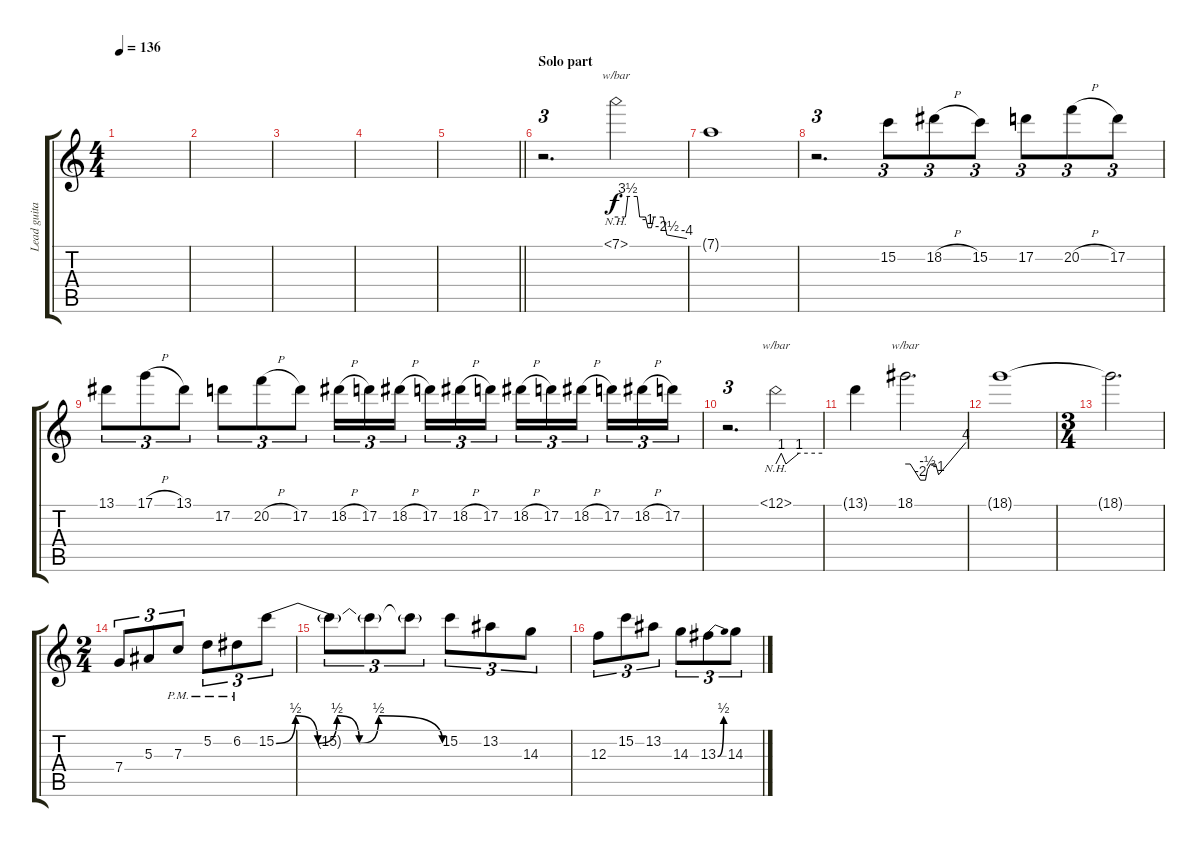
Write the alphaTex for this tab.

\track ("Lead guitar" "Lead guita") {instrument distortionguitar}
\staff {score tabs}
\tuning (D4 A3 F3 C3 G2 C2) {hide}
\ts (4 4)
\tempo 136
\clef g2
\ks c
|
|
|
|
\barLineRight lightlight
|
\section ("" "Solo part")
r.2{d tu (3 2)} 7.1{nh}.2{tbe (custom default 0 0 8 0 10 14 18 14 20 0 25 0 27 -4 30 -4 32 0 40 0 43 -10 60 -16)} |
7.1{t}.1 |
r.2{d tu (3 2)} 15.2.8{tu (3 2)} 18.2{h}.8{tu (3 2)} 15.2.8{tu (3 2)} 17.2.8{tu (3 2)} 20.2{h}.8{tu (3 2)} 17.2.8{tu (3 2)} |
13.1.8{tu (3 2)} 17.1{h}.8{tu (3 2)} 13.1.8{tu (3 2)} 17.2.8{tu (3 2)} 20.2{h}.8{tu (3 2)} 17.2.8{tu (3 2)} 18.2{h}.16{tu (3 2)} 17.2.16{tu (3 2)} 18.2{h}.16{tu (3 2) beam splitsecondary} 17.2.16{tu (3 2)} 18.2{h}.16{tu (3 2)} 17.2.16{tu (3 2)} 18.2{h}.16{tu (3 2)} 17.2.16{tu (3 2)} 18.2{h}.16{tu (3 2) beam splitsecondary} 17.2.16{tu (3 2)} 18.2{h}.16{tu (3 2)} 17.2.16{tu (3 2)} |
r.2{d tu (3 2)} 13.1{nh}.2{tbe (custom default 0 0 7 4 13 0 30 4 60 4)} |
13.1{t}.4 18.1.2{d tbe (custom default 0 0 5 0 15 -8 20 -8 22 -2 25 0 30 0 33 -4 60 16)} |
18.1{t}.1 |
\ts (3 4)
18.1{t}.2{d} |
\ts (2 4)
7.4.8{tu (3 2)} 5.3.8{tu (3 2)} 7.3{pm}.8{tu (3 2)} 5.2{pm}.8{tu (3 2)} 6.2{pm}.8{tu (3 2)} 15.2{be (custom 0 0 7 2 15 0 22 2 30 0 37 2 60 0)}.8{tu (3 2)} |
15.2{t}.8{tu (3 2)} 15.2{t}.8{tu (3 2)} 15.2{t}.8{tu (3 2)} 15.2.8{tu (3 2)} 13.2.8{tu (3 2)} 14.3.8{tu (3 2)} |
12.3.8{tu (3 2)} 15.2.8{tu (3 2)} 13.2.8{tu (3 2)} 14.3.8{tu (3 2)} 13.3{be (bend 0 0 60 2)}.8{tu (3 2)} 14.3.8{tu (3 2)}
